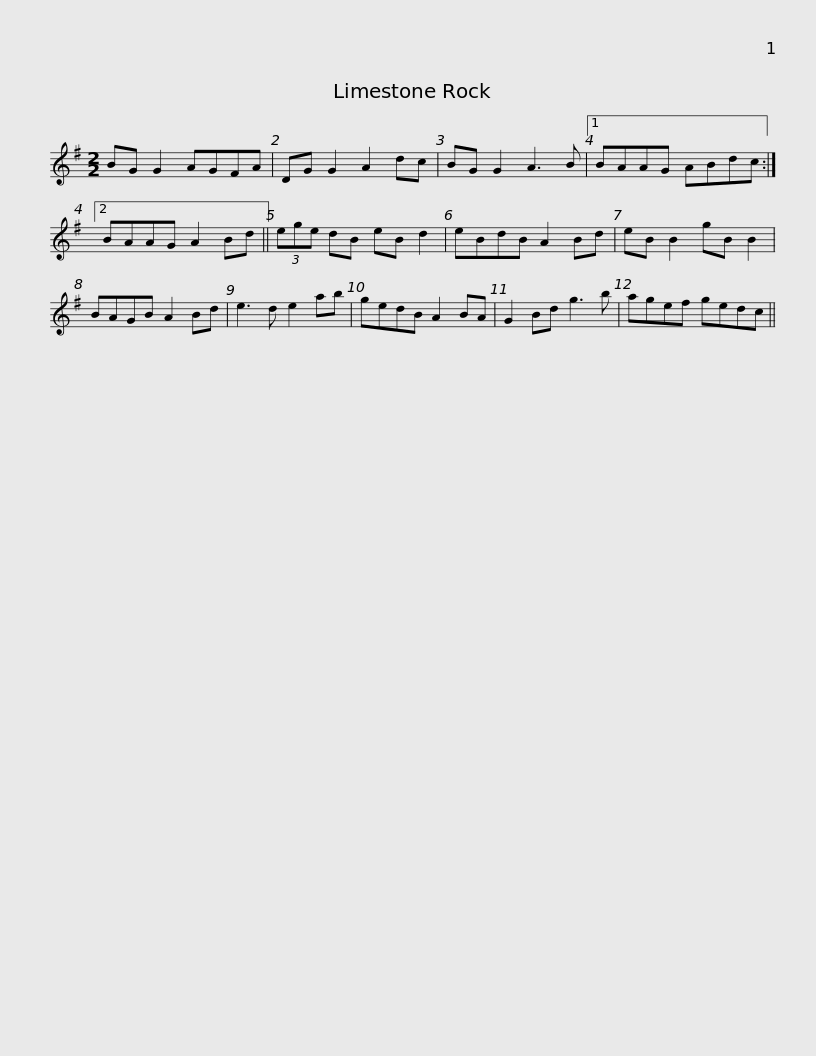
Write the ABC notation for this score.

X:1
L:1/8
M:2/2
I:linebreak $
K:G
V:1 treble
V:1
 BG G2 AGFA | DG G2 A2 dc | BG G2 A3 B |1 BAAG ABdc :|2 BAAG A2 Bd || %5
 (3ege dB eB d2 |$ eBdB A2 Bd | eB B2 gB B2 | BAGB A2 Bd | e3 d e2 ab | %10
 gedB A2 BA | G2 Bd g3 b |$ agef gedc || %13
